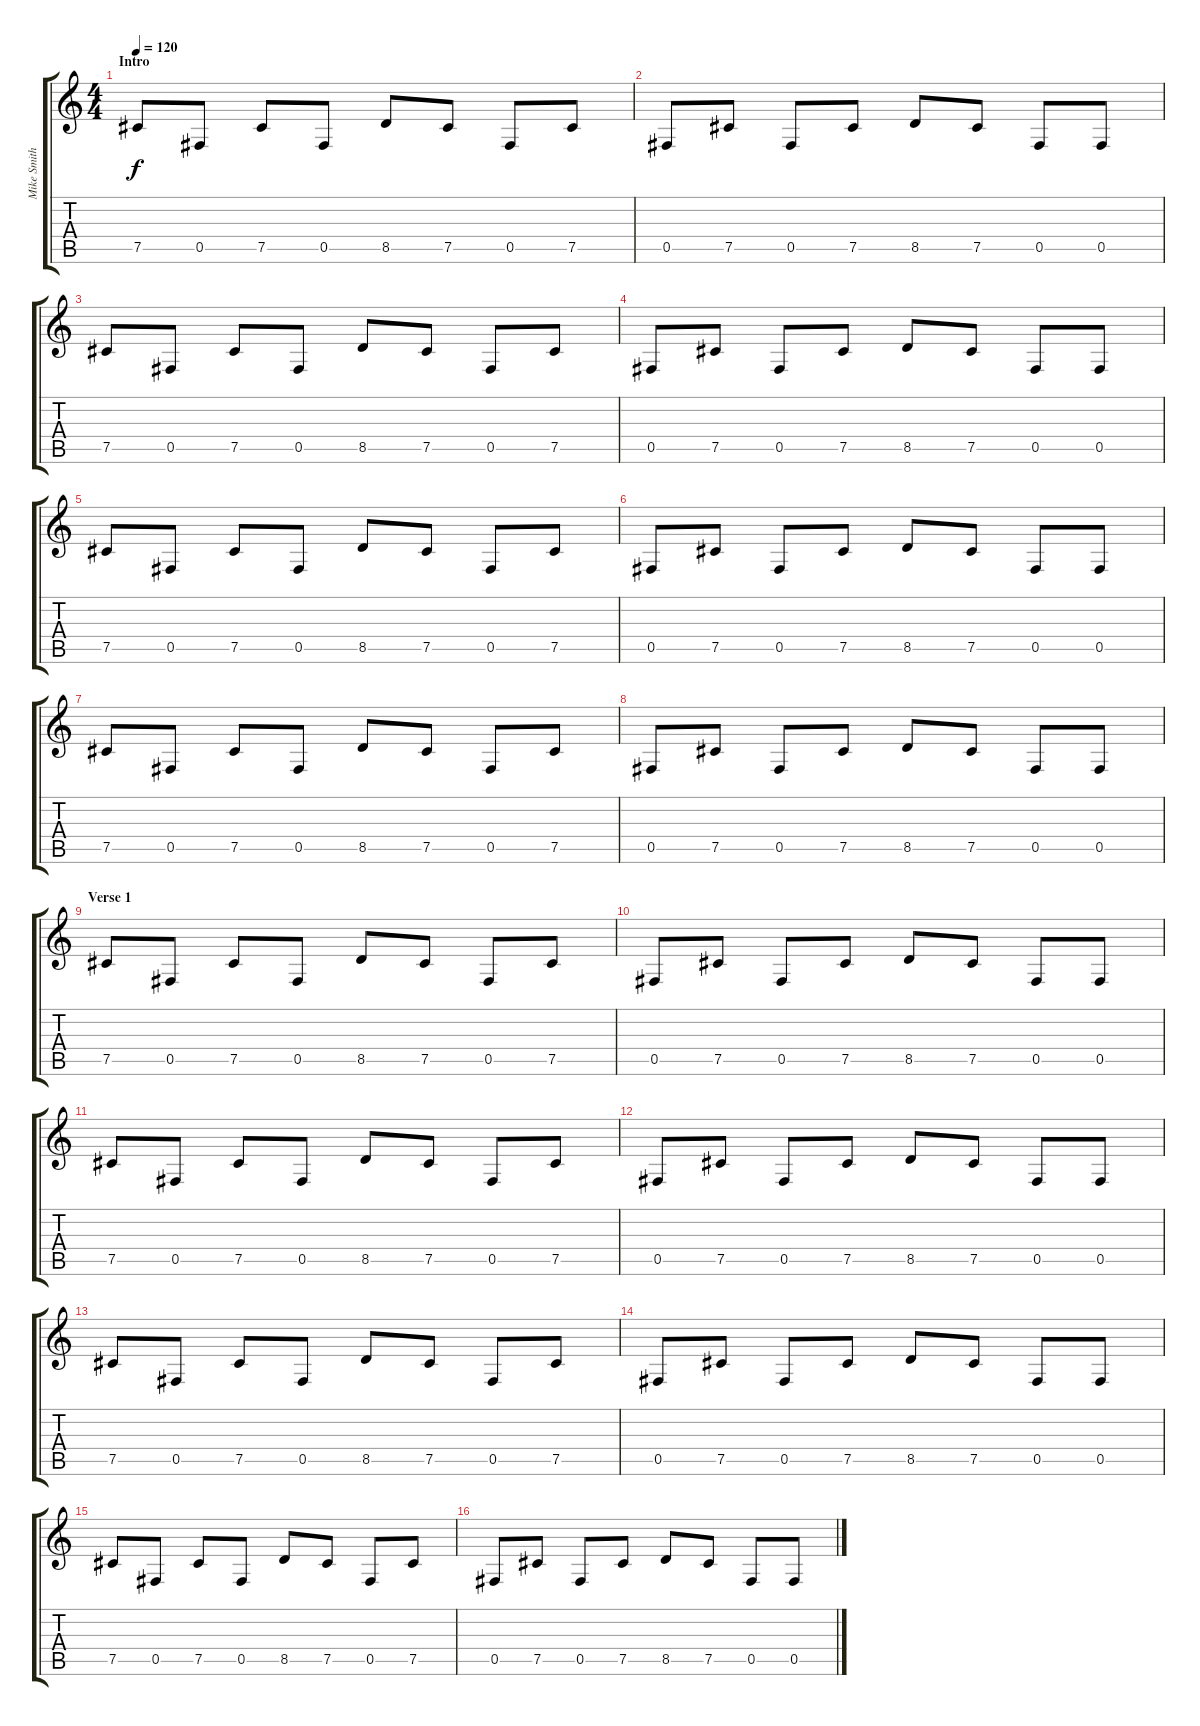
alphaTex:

\track ("Mike Smith (Guitar)" "Mike Smith") {instrument distortionguitar}
\staff {score tabs}
\tuning (Db4 Ab3 E3 B2 Gb2 B1) {hide}
\ts (4 4)
\section ("" "Intro")
\tempo 120
\clef g2
\ks c
7.5.8{dy f volume 10 instrument distortionguitar} 0.5.8 7.5.8 0.5.8 8.5.8 7.5.8 0.5.8 7.5.8 |
0.5.8 7.5.8 0.5.8 7.5.8 8.5.8 7.5.8 0.5.8 0.5.8 |
7.5.8 0.5.8 7.5.8 0.5.8 8.5.8 7.5.8 0.5.8 7.5.8 |
0.5.8 7.5.8 0.5.8 7.5.8 8.5.8 7.5.8 0.5.8 0.5.8 |
7.5.8{volume 13} 0.5.8 7.5.8 0.5.8 8.5.8 7.5.8 0.5.8 7.5.8 |
0.5.8 7.5.8 0.5.8 7.5.8 8.5.8 7.5.8 0.5.8 0.5.8 |
7.5.8 0.5.8 7.5.8 0.5.8 8.5.8 7.5.8 0.5.8 7.5.8 |
0.5.8 7.5.8 0.5.8 7.5.8 8.5.8 7.5.8 0.5.8 0.5.8 |
\section ("" "Verse 1")
7.5.8 0.5.8 7.5.8 0.5.8 8.5.8 7.5.8 0.5.8 7.5.8 |
0.5.8 7.5.8 0.5.8 7.5.8 8.5.8 7.5.8 0.5.8 0.5.8 |
7.5.8 0.5.8 7.5.8 0.5.8 8.5.8 7.5.8 0.5.8 7.5.8 |
0.5.8 7.5.8 0.5.8 7.5.8 8.5.8 7.5.8 0.5.8 0.5.8 |
7.5.8 0.5.8 7.5.8 0.5.8 8.5.8 7.5.8 0.5.8 7.5.8 |
0.5.8 7.5.8 0.5.8 7.5.8 8.5.8 7.5.8 0.5.8 0.5.8 |
7.5.8 0.5.8 7.5.8 0.5.8 8.5.8 7.5.8 0.5.8 7.5.8 |
0.5.8 7.5.8 0.5.8 7.5.8 8.5.8 7.5.8 0.5.8 0.5.8
